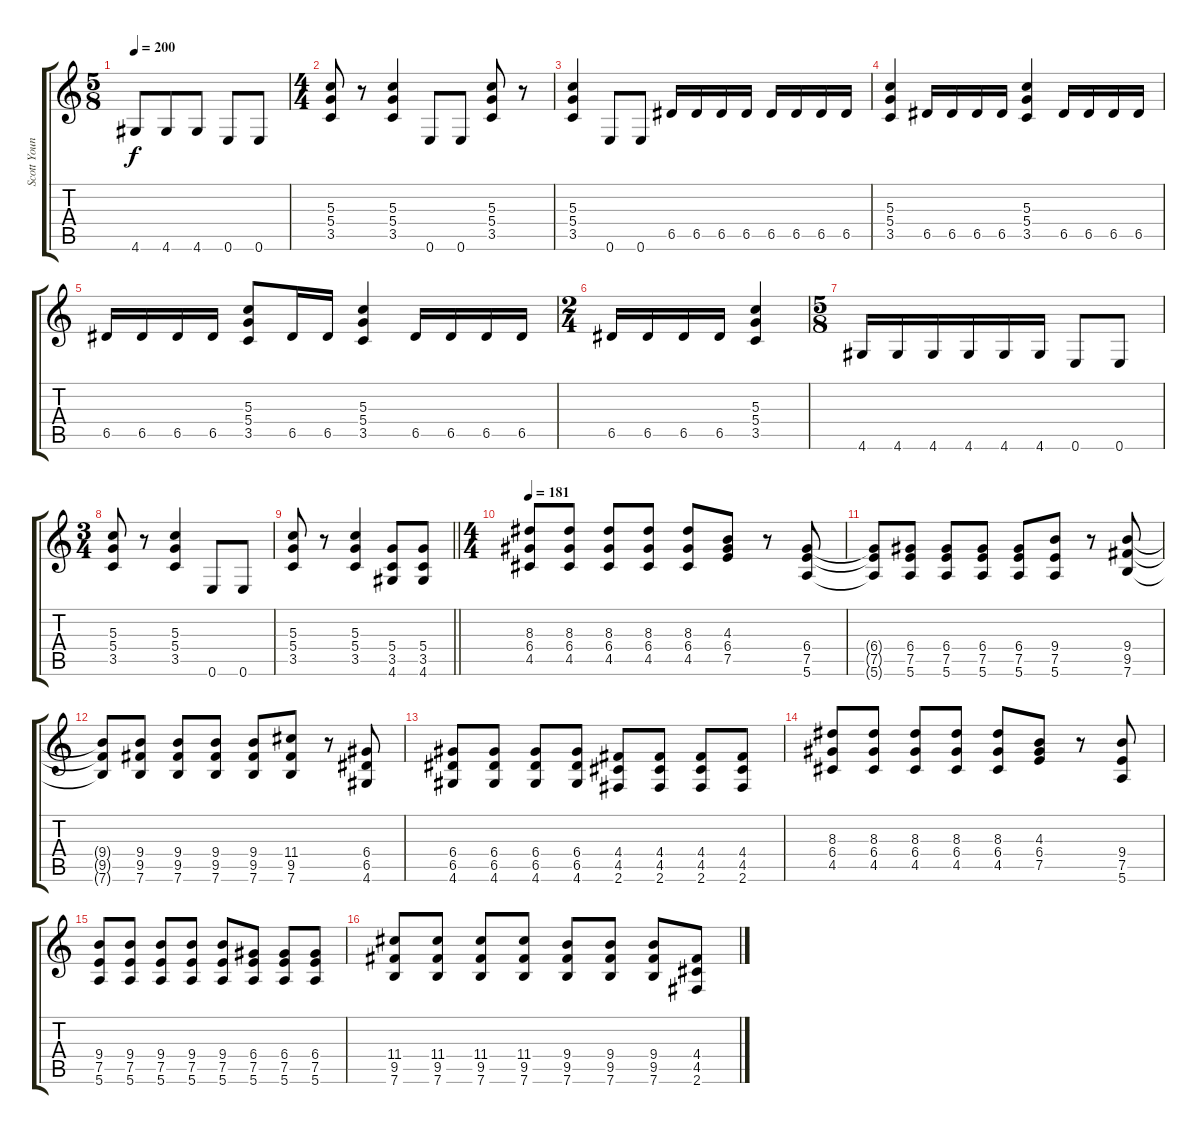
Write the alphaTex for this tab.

\track ("Scott Young" "Scott Youn") {instrument overdrivenguitar}
\staff {score tabs}
\tuning (E4 B3 G3 D3 A2 E2) {hide}
\ts (5 8)
\tempo 200
\clef g2
\ks c
4.6.8{dy f} 4.6.8 4.6.8 0.6.8 0.6.8 |
\ts (4 4)
(5.3 5.4 3.5).8 r.8 (5.3 5.4 3.5).4 0.6.8 0.6.8 (5.3 5.4 3.5).8 r.8 |
(5.3 5.4 3.5).4 0.6.8 0.6.8 6.5.16 6.5.16 6.5.16 6.5.16 6.5.16 6.5.16 6.5.16 6.5.16 |
(5.3 5.4 3.5).4 6.5.16 6.5.16 6.5.16 6.5.16 (5.3 5.4 3.5).4 6.5.16 6.5.16 6.5.16 6.5.16 |
6.5.16 6.5.16 6.5.16 6.5.16 (5.3 5.4 3.5).8 6.5.16 6.5.16 (5.3 5.4 3.5).4 6.5.16 6.5.16 6.5.16 6.5.16 |
\ts (2 4)
6.5.16 6.5.16 6.5.16 6.5.16 (5.3 5.4 3.5).4 |
\ts (5 8)
4.6.16 4.6.16 4.6.16 4.6.16 4.6.16 4.6.16 0.6.8 0.6.8 |
\ts (3 4)
(5.3 5.4 3.5).8 r.8 (5.3 5.4 3.5).4 0.6.8 0.6.8 |
\barLineRight lightlight
(5.3 5.4 3.5).8 r.8 (5.3 5.4 3.5).4 (5.4 3.5 4.6).8 (5.4 3.5 4.6).8 |
\ts (4 4)
\tempo 181
(8.3 6.4 4.5).8 (8.3 6.4 4.5).8 (8.3 6.4 4.5).8 (8.3 6.4 4.5).8 (8.3 6.4 4.5).8 (4.3 6.4 7.5).8 r.8 (6.4 7.5 5.6).8 |
(6.4{t} 7.5{t} 5.6{t}).8 (6.4 7.5 5.6).8 (6.4 7.5 5.6).8 (6.4 7.5 5.6).8 (6.4 7.5 5.6).8 (9.4 7.5 5.6).8 r.8 (9.4 9.5 7.6).8 |
(9.4{t} 9.5{t} 7.6{t}).8 (9.4 9.5 7.6).8 (9.4 9.5 7.6).8 (9.4 9.5 7.6).8 (9.4 9.5 7.6).8 (11.4 9.5 7.6).8 r.8 (6.4 6.5 4.6).8 |
(6.4 6.5 4.6).8 (6.4 6.5 4.6).8 (6.4 6.5 4.6).8 (6.4 6.5 4.6).8 (4.4 4.5 2.6).8 (4.4 4.5 2.6).8 (4.4 4.5 2.6).8 (4.4 4.5 2.6).8 |
(8.3 6.4 4.5).8 (8.3 6.4 4.5).8 (8.3 6.4 4.5).8 (8.3 6.4 4.5).8 (8.3 6.4 4.5).8 (4.3 6.4 7.5).8 r.8 (9.4 7.5 5.6).8 |
(9.4 7.5 5.6).8 (9.4 7.5 5.6).8 (9.4 7.5 5.6).8 (9.4 7.5 5.6).8 (9.4 7.5 5.6).8 (6.4 7.5 5.6).8 (6.4 7.5 5.6).8 (6.4 7.5 5.6).8 |
(11.4 9.5 7.6).8 (11.4 9.5 7.6).8 (11.4 9.5 7.6).8 (11.4 9.5 7.6).8 (9.4 9.5 7.6).8 (9.4 9.5 7.6).8 (9.4 9.5 7.6).8 (4.4 4.5 2.6).8
